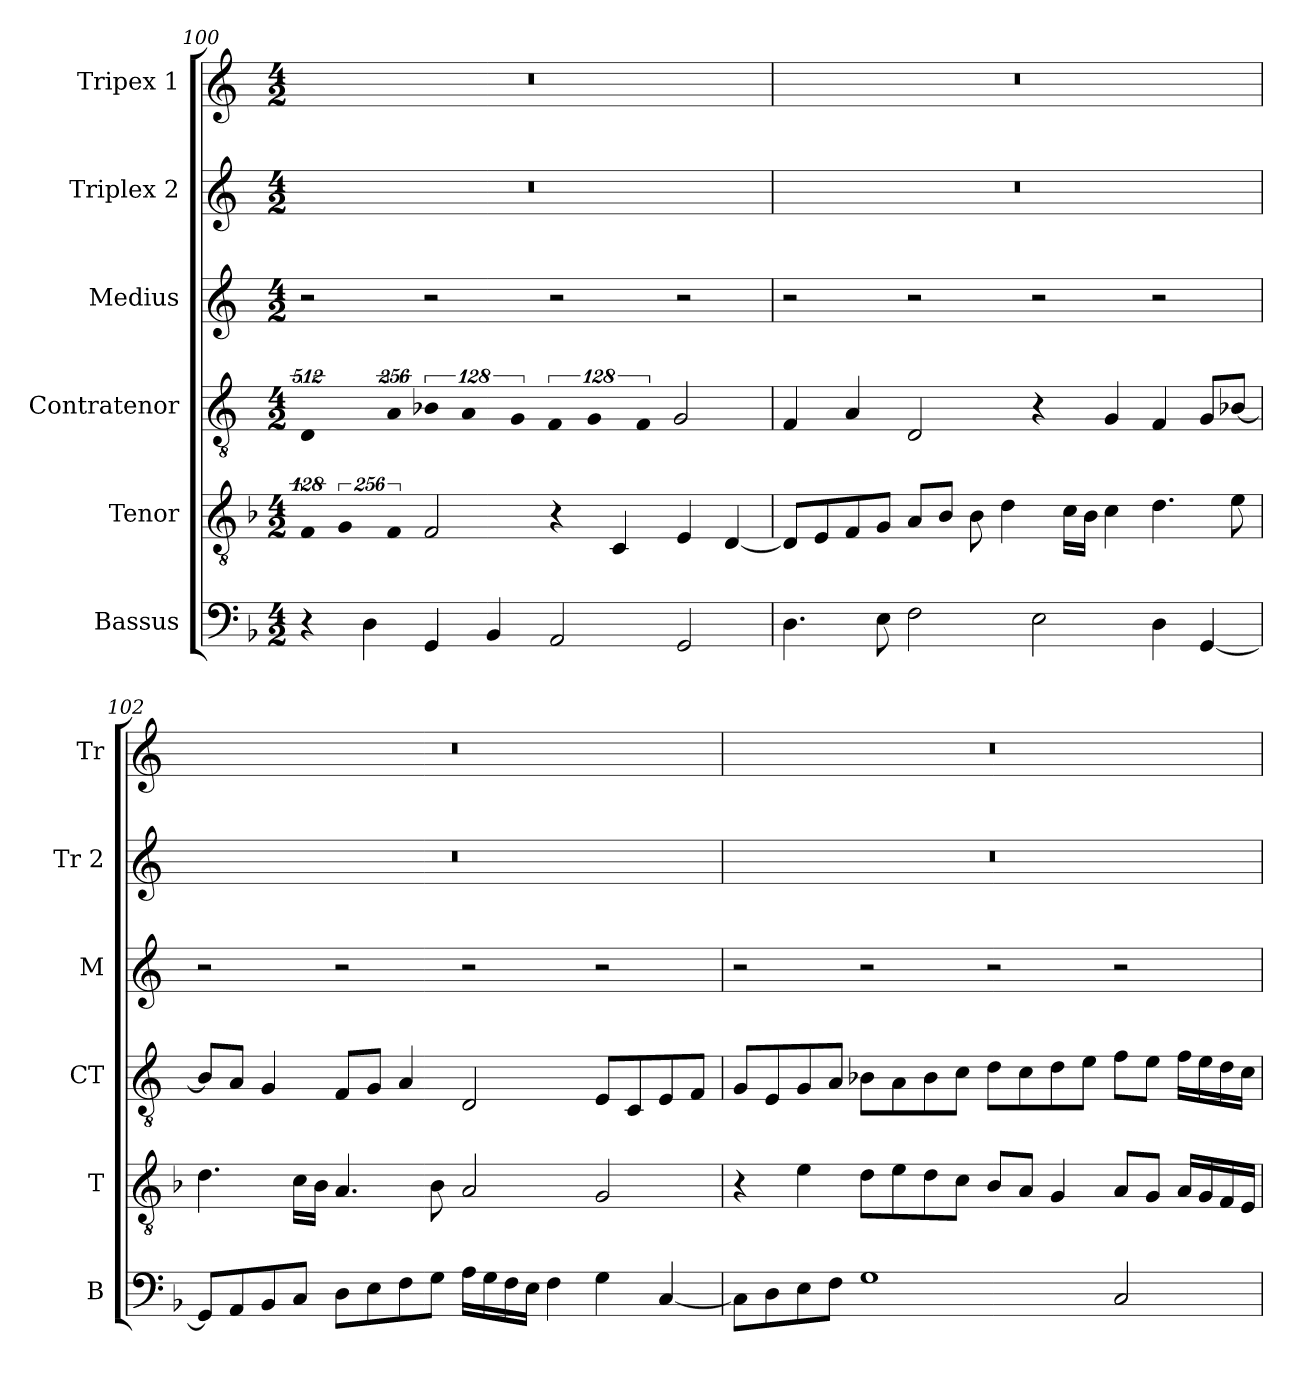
**kern	**kern	**kern	**kern	**kern	**kern
*part6	*part5	*part4	*part3	*part2	*part1
*staff6	*staff5	*staff4	*staff3	*staff2	*staff1
*I"Bassus	*I"Tenor	*I"Contratenor	*I"Medius	*I"Triplex 2	*I"Tripex 1
*I'B	*I'T	*I'CT	*I'M	*I'Tr 2	*I'Tr
!!LO:PB:g=z
*clefF4	*clefGv2	*clefGv2	*clefG2	*clefG2	*clefG2
*	*ITrd7c12	*ITrd7c12	*	*	*
*k[b-]	*k[b-]	*k[]	*k[]	*k[]	*k[]
*F:	*F:	*C:	*C:	*C:	*C:
*M4/2	*M4/2	*M4/2	*M4/2	*M4/2	*M4/2
=100	=100	=100	=100	=100	=100
!	!LO:N:vis=4	!LO:N:vis=2	!	!LO:N:vis=1	!LO:N:vis=1
4r	512%85FFi/	1024%341DDi/	2r	0r	0r
!	!LO:N:vis=4	!	!	!	!
.	1024%171GGi/	.	.	.	.
4Di\	.	.	.	.	.
!	!LO:N:vis=4	!LO:N:vis=4	!	!	!
.	1024%171FFi/	1024%171AAi/	.	.	.
!	!	!LO:N:vis=4	!	!	!
4GGi/	2FFi/	512%85BB-Xi\	2r	.	.
!	!	!LO:N:vis=4	!	!	!
.	.	1024%171AAi/	.	.	.
4BB-i/	.	.	.	.	.
!	!	!LO:N:vis=4	!	!	!
.	.	1024%171GGi/	.	.	.
!	!	!LO:N:vis=4	!	!	!
2AAi/	4r	512%85FFi/	2r	.	.
!	!	!LO:N:vis=4	!	!	!
.	.	1024%171GGi/	.	.	.
.	4CCi/	.	.	.	.
!	!	!LO:N:vis=4	!	!	!
.	.	1024%171FFi/	.	.	.
2GGi/	4EEi/	2GGi/	2r	.	.
.	[<4DDi/	.	.	.	.
=101	=101	=101	=101	=101	=101
!	!	!	!	!LO:N:vis=1	!LO:N:vis=1
4.Di\	8DDi/L]	4FFi/	2r	0r	0r
.	8EEi/	.	.	.	.
.	8FFi/	4AAi/	.	.	.
8Ei\	8GGi/J	.	.	.	.
2Fi\	8AAi/L	2DDi/	2r	.	.
.	8BB-i/J	.	.	.	.
.	8BB-i\	.	.	.	.
.	4Di\	.	.	.	.
2Ei\	.	4r	2r	.	.
.	16Ci\LL	.	.	.	.
.	16BB-i\JJ	.	.	.	.
.	4Ci\	4GGi/	.	.	.
4Di\	4.Di\	4FFi/	2r	.	.
[<4GGi/	.	8GGi/L	.	.	.
.	8Ei\	[<8BB-Xi/J	.	.	.
!!LO:LB:g=z
=102	=102	=102	=102	=102	=102
!	!	!	!	!LO:N:vis=1	!LO:N:vis=1
8GGi/L]	4.Di\	8BB-i/L]	2r	0r	0r
8AAi/	.	8AAi/J	.	.	.
8BB-i/	.	4GGi/	.	.	.
8Ci/J	16Ci\LL	.	.	.	.
.	16BB-i\JJ	.	.	.	.
8Di\L	4.AAi/	8FFi/L	2r	.	.
8Ei\	.	8GGi/J	.	.	.
8Fi\	.	4AAi/	.	.	.
8Gi\J	8BB-i\	.	.	.	.
16Ai\LL	2AAi/	2DDi/	2r	.	.
16Gi\	.	.	.	.	.
16Fi\	.	.	.	.	.
16Ei\JJ	.	.	.	.	.
4Fi\	.	.	.	.	.
4Gi\	2GGi/	8EEi/L	2r	.	.
.	.	8CCi/	.	.	.
[<4Ci/	.	8EEi/	.	.	.
.	.	8FFi/J	.	.	.
=103	=103	=103	=103	=103	=103
!	!	!	!	!LO:N:vis=1	!LO:N:vis=1
8Ci\L]	4r	8GGi/L	2r	0r	0r
8Di\	.	8EEi/	.	.	.
8Ei\	4Ei\	8GGi/	.	.	.
8Fi\J	.	8AAi/J	.	.	.
1Gi	8Di\L	8BB-Xi\L	2r	.	.
.	8Ei\	8AAi\	.	.	.
.	8Di\	8BB-i\	.	.	.
.	8Ci\J	8Ci\J	.	.	.
.	8BB-i/L	8Di\L	2r	.	.
.	8AAi/J	8Ci\	.	.	.
.	4GGi/	8Di\	.	.	.
.	.	8Ei\J	.	.	.
2Ci/	8AAi/L	8Fi\L	2r	.	.
.	8GGi/J	8Ei\J	.	.	.
.	16AAi/LL	16Fi\LL	.	.	.
.	16GGi/	16Ei\	.	.	.
.	16FFi/	16Di\	.	.	.
.	16EEi/JJ	16Ci\JJ	.	.	.
=	=	=	=	=	=
*-	*-	*-	*-	*-	*-
